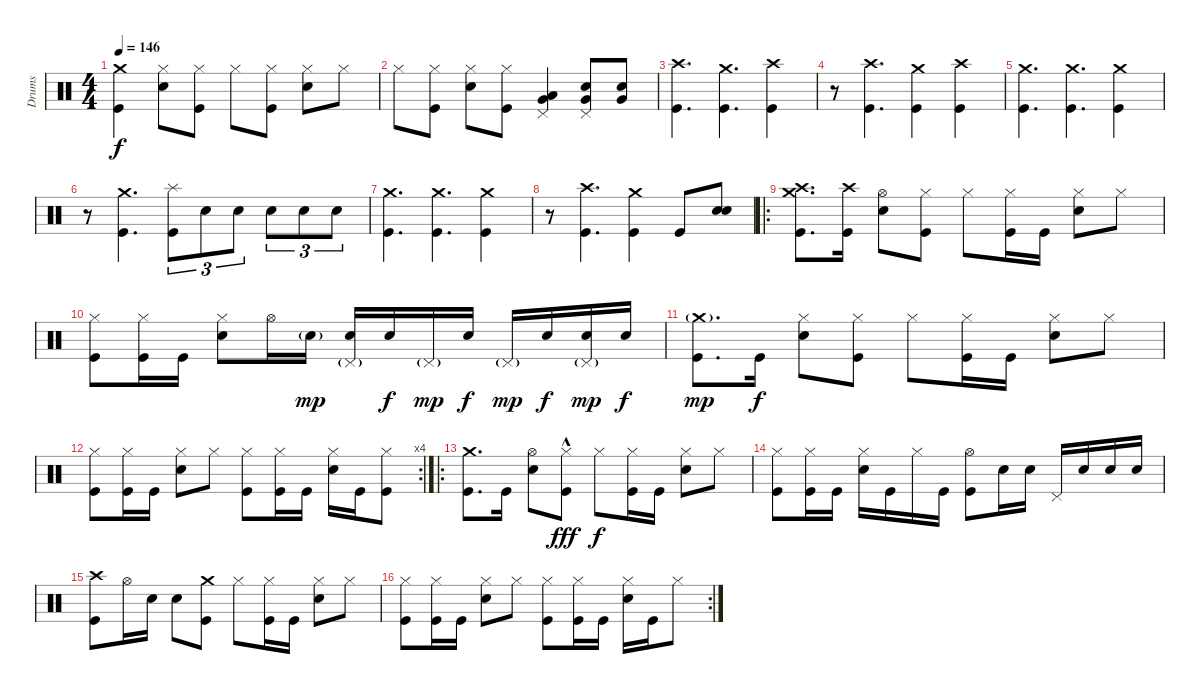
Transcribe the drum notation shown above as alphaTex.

\track ("Drums" "Drums") {instrument percussion}
\staff {score}
\articulation defaults
\ts (4 4)
\tempo 146
\clef neutral
\ks c
("Crash medium (hit)" "Kick (hit)").4{dy f} ("Hi-Hat (closed)" "Electric Snare (hit)").8 ("Hi-Hat (closed)" "Kick (hit)").8 "Hi-Hat (closed)".8 ("Hi-Hat (closed)" "Kick (hit)").8 ("Hi-Hat (closed)" "Electric Snare (hit)").8 "Hi-Hat (closed)".8 |
"Hi-Hat (closed)".8 ("Hi-Hat (closed)" "Kick (hit)").8 ("Hi-Hat (closed)" "Electric Snare (hit)").8 ("Hi-Hat (closed)" "Kick (hit)").8 ("Pedal Hi-Hat (hit)" "Low Tom (hit)" "Very Low Tom (hit)").4 ("Pedal Hi-Hat (hit)" "Electric Snare (hit)" "Very Low Tom (hit)").8 ("Electric Snare (hit)" "Very Low Tom (hit)").8 |
("Crash high (hit)" "Kick (hit)").4{d} ("Crash medium (hit)" "Kick (hit)").4{d} ("Crash high (hit)" "Kick (hit)").4 |
r.8 ("Crash high (hit)" "Kick (hit)").4{d} ("Crash medium (hit)" "Kick (hit)").4 ("Crash high (hit)" "Kick (hit)").4 |
("Crash medium (hit)" "Kick (hit)").4{d} ("Crash medium (hit)" "Kick (hit)").4{d} ("Crash medium (hit)" "Kick (hit)").4 |
r.8 ("Crash medium (hit)" "Kick (hit)").4{d} ("Splash (hit)" "Kick (hit)").8{tu (3 2)} "Electric Snare (hit)".8{tu (3 2)} "Electric Snare (hit)".8{tu (3 2)} "Electric Snare (hit)".8{tu (3 2)} "Electric Snare (hit)".8{tu (3 2)} "Electric Snare (hit)".8{tu (3 2)} |
("Crash medium (hit)" "Kick (hit)").4{d} ("Crash medium (hit)" "Kick (hit)").4{d} ("Crash medium (hit)" "Kick (hit)").4 |
r.8 ("Crash high (hit)" "Kick (hit)").4{d} ("Crash medium (hit)" "Kick (hit)").4 "Kick (hit)".8 ("Electric Snare (hit)" "Electric Snare (hit)").8 |
\ro
("Crash medium (hit)" "Crash high (hit)" "Kick (hit)").8{d} ("Crash high (hit)" "Kick (hit)").16 ("Hi-Hat (open)" "Electric Snare (hit)").8 ("Hi-Hat (closed)" "Kick (hit)").8 "Hi-Hat (closed)".8 ("Hi-Hat (closed)" "Kick (hit)").16 "Kick (hit)".16 ("Hi-Hat (closed)" "Electric Snare (hit)").8 "Hi-Hat (closed)".8 |
("Hi-Hat (closed)" "Kick (hit)").8 ("Hi-Hat (closed)" "Kick (hit)").16 "Kick (hit)".16 ("Hi-Hat (closed)" "Electric Snare (hit)").8 "Hi-Hat (open)".16 "Electric Snare (hit)"{g}.16{dy mp} ("Pedal Hi-Hat (hit)"{g} "Electric Snare (hit)").16 "Electric Snare (hit)".16{dy f} "Pedal Hi-Hat (hit)"{g}.16{dy mp} "Electric Snare (hit)".16{dy f} "Pedal Hi-Hat (hit)"{g}.16{dy mp} "Electric Snare (hit)".16{dy f} ("Pedal Hi-Hat (hit)"{g} "Electric Snare (hit)").16{dy mp} "Electric Snare (hit)".16{dy f} |
("Crash medium (hit)"{g} "Kick (hit)").8{d dy mp} "Kick (hit)".16{dy f} ("Hi-Hat (closed)" "Electric Snare (hit)").8 ("Hi-Hat (closed)" "Kick (hit)").8 "Hi-Hat (closed)".8 ("Hi-Hat (closed)" "Kick (hit)").16 "Kick (hit)".16 ("Hi-Hat (closed)" "Electric Snare (hit)").8 "Hi-Hat (closed)".8 |
\rc 4
("Hi-Hat (closed)" "Kick (hit)").8 ("Hi-Hat (closed)" "Kick (hit)").16 "Kick (hit)".16 ("Hi-Hat (closed)" "Electric Snare (hit)").8 "Hi-Hat (closed)".8 ("Hi-Hat (closed)" "Kick (hit)").8 ("Hi-Hat (closed)" "Kick (hit)").16 "Kick (hit)".16 ("Hi-Hat (closed)" "Electric Snare (hit)").16 "Kick (hit)".16 ("Hi-Hat (closed)" "Kick (hit)").8 |
\ro
("Crash medium (hit)" "Kick (hit)").8{d} "Kick (hit)".16 ("Hi-Hat (open)" "Electric Snare (hit)").8 ("Hi-Hat (closed)"{hac} "Kick (hit)"{hac}).8{dy fff} "Hi-Hat (closed)".8{dy f} ("Hi-Hat (closed)" "Kick (hit)").16 "Kick (hit)".16 ("Hi-Hat (closed)" "Electric Snare (hit)").8 "Hi-Hat (closed)".8 |
("Hi-Hat (closed)" "Kick (hit)").8 ("Hi-Hat (closed)" "Kick (hit)").16 "Kick (hit)".16 ("Hi-Hat (closed)" "Electric Snare (hit)").16 "Kick (hit)".16 "Hi-Hat (closed)".16 "Kick (hit)".16 ("Hi-Hat (open)" "Kick (hit)").8 "Electric Snare (hit)".16 "Electric Snare (hit)".16 "Pedal Hi-Hat (hit)".16 "Electric Snare (hit)".16 "Electric Snare (hit)".16 "Electric Snare (hit)".16 |
("Crash high (hit)" "Kick (hit)").8 "Hi-Hat (open)".16 "Electric Snare (hit)".16 "Electric Snare (hit)".8 ("Crash medium (hit)" "Kick (hit)").8 "Hi-Hat (closed)".8 ("Hi-Hat (closed)" "Kick (hit)").16 "Kick (hit)".16 ("Hi-Hat (closed)" "Electric Snare (hit)").8 "Hi-Hat (closed)".8 |
\rc 2
("Hi-Hat (closed)" "Kick (hit)").8 ("Hi-Hat (closed)" "Kick (hit)").16 "Kick (hit)".16 ("Hi-Hat (closed)" "Electric Snare (hit)").8 "Hi-Hat (closed)".8 ("Hi-Hat (closed)" "Kick (hit)").8 ("Hi-Hat (closed)" "Kick (hit)").16 "Kick (hit)".16 ("Hi-Hat (closed)" "Electric Snare (hit)").16 "Kick (hit)".16 "Hi-Hat (closed)".8
